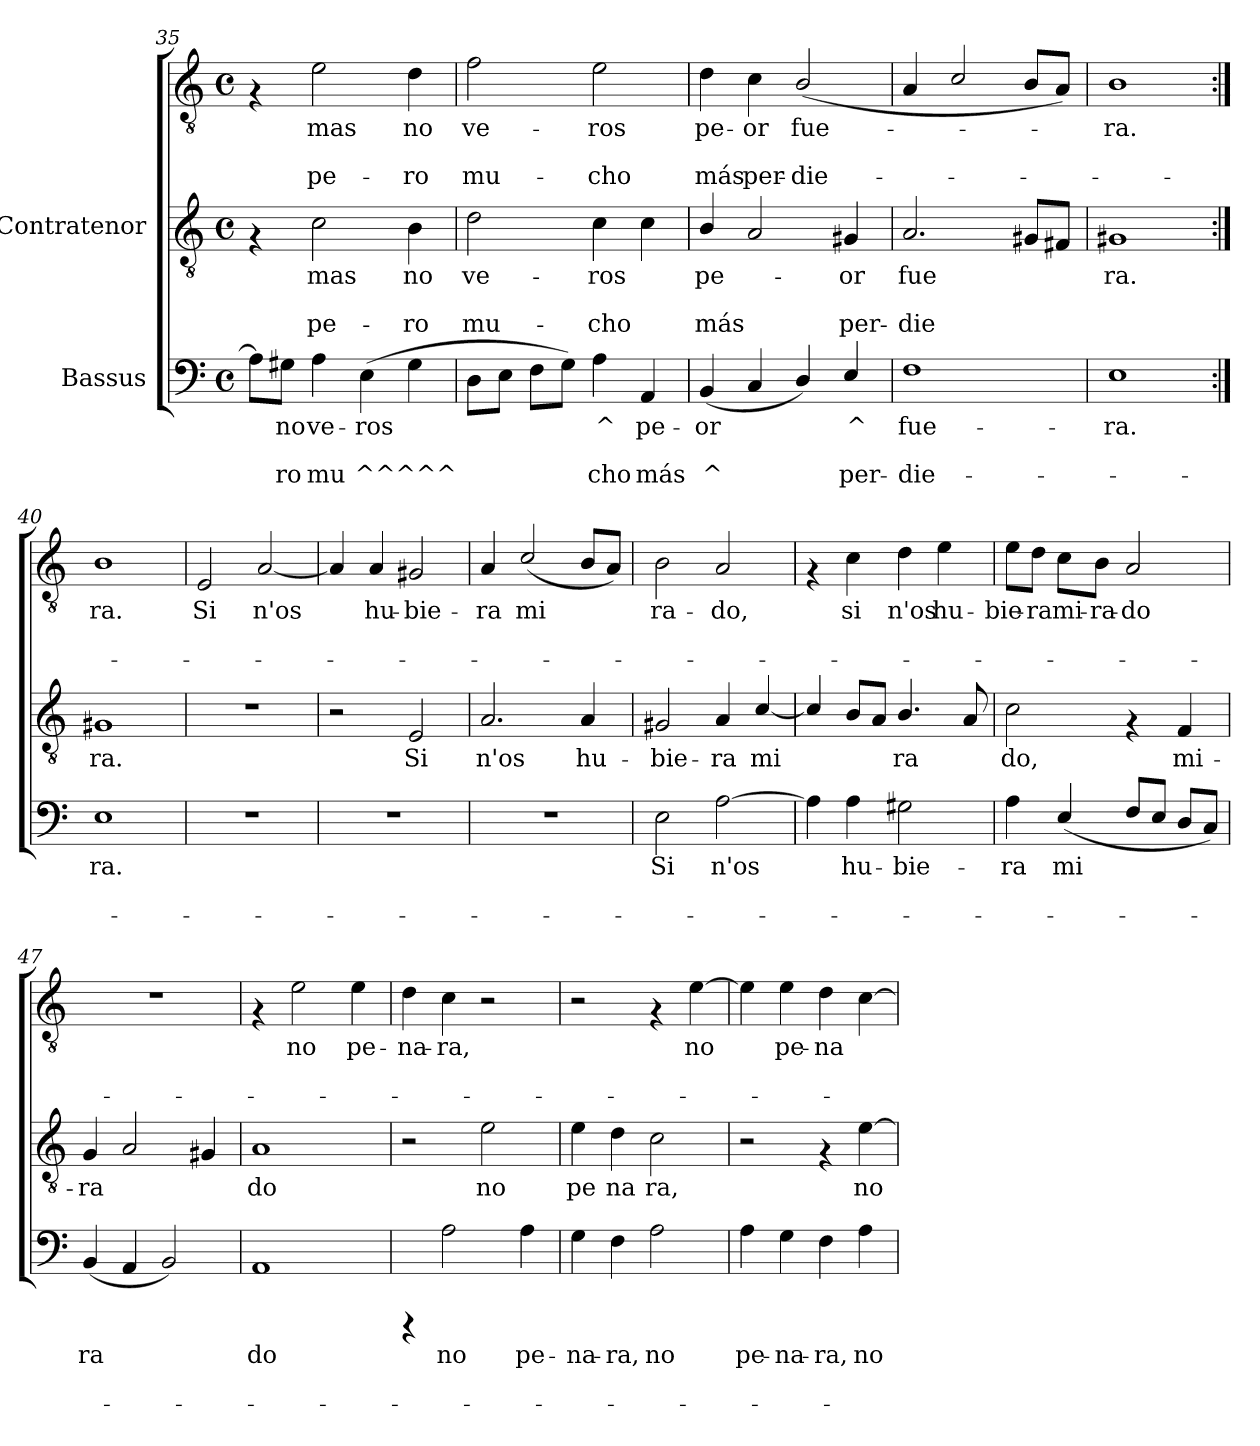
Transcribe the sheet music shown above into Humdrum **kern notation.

**kern	**text	**text	**text	**kern	**text	**text	**text	**kern	**text	**text	**text
*part2	*part2	*part2	*part2	*part1	*part1	*part1	*part1	*part1	*part1	*part1	*part1
*staff3	*staff3	*staff3	*staff3	*staff2	*staff2	*staff2	*staff2	*staff1	*staff1	*staff1	*staff1
*I"Bassus	*	*	*	*I"Contratenor	*	*	*	*	*	*	*
*clefF4	*	*	*	*clefGv2	*	*	*	*clefGv2	*	*	*
*M4/4	*	*	*	*M4/4	*	*	*	*M4/4	*	*	*
*met(c)	*	*	*	*met(c)	*	*	*	*met(c)	*	*	*
=35	=35	=35	=35	=35	=35	=35	=35	=35	=35	=35	=35
!	!LO:LY:b:cj	!	!LO:LY:b:cj	!	!	!	!	!	!	!	!
8A\L]	-	.	.	4rF	.	.	.	4rF	.	.	.
!	!LO:LY:b:cj	!	!LO:LY:b:cj	!	!	!	!	!	!	!	!
8G#X\J	no	.	ro	.	.	.	.	.	.	.	.
!	!LO:LY:b:cj	!	!LO:LY:b:cj	!	!LO:LY:b:cj	!	!LO:LY:b:cj	!	!LO:LY:b:cj	!	!LO:LY:b:cj
4A\	ve-	.	-mu	2c\	mas	.	pe-	2e\	mas	.	pe-
!	!LO:LY:b:cj	!	!LO:LY:b:cj	!	!	!	!	!	!	!	!
(>4E\	ros	.	^^^^^-	.	.	.	.	.	.	.	.
!	!LO:LY:b:cj	!	!LO:LY:b:cj	!	!LO:LY:b:cj	!	!LO:LY:b:cj	!	!LO:LY:b:cj	!	!LO:LY:b:cj
4G#\	-	.	-	4B\	-no	.	ro	4d\	-no	.	ro
=36	=36	=36	=36	=36	=36	=36	=36	=36	=36	=36	=36
!	!LO:LY:b:cj	!	!LO:LY:b:cj	!	!LO:LY:b:cj	!	!LO:LY:b:cj	!	!LO:LY:b:cj	!	!LO:LY:b:cj
8D\L	-	.	.	2d\	ve-	.	-mu-	2f\	ve-	.	-mu-
!	!LO:LY:b:cj	!	!LO:LY:b:cj	!	!	!	!	!	!	!	!
8E\J	.	.	.	.	.	.	.	.	.	.	.
!	!LO:LY:b:cj	!	!LO:LY:b:cj	!	!	!	!	!	!	!	!
8F\L	.	.	.	.	.	.	.	.	.	.	.
!	!LO:LY:b:cj	!	!LO:LY:b:cj	!	!	!	!	!	!	!	!
8G\J)	.	.	.	.	.	.	.	.	.	.	.
!	!LO:LY:b:cj	!	!LO:LY:b:cj	!	!LO:LY:b:cj	!	!LO:LY:b:cj	!	!LO:LY:b:cj	!	!LO:LY:b:cj
4A\	^	.	cho	4c\	-ros	.	cho	2e\	-ros	.	cho
!	!LO:LY:b:cj	!	!LO:LY:b:cj	!	!LO:LY:b:cj	!	!LO:LY:b:cj	!	!	!	!
4AA/	pe-	.	-más	4c\	.	.	.	.	.	.	.
!!LO:LB:g=z
=37	=37	=37	=37	=37	=37	=37	=37	=37	=37	=37	=37
!	!LO:LY:b:cj	!	!LO:LY:b:cj	!	!LO:LY:b:cj	!	!LO:LY:b:cj	!	!LO:LY:b:cj	!	!LO:LY:b:cj
(<4BB/	or	.	^	4B/	-pe-	.	-más	4d\	pe-	.	-más
!	!LO:LY:b:cj	!	!LO:LY:b:cj	!	!LO:LY:b:cj	!	!LO:LY:b:cj	!	!LO:LY:b:cj	!	!LO:LY:b:cj
4C/	.	.	.	2A/	.	.	.	4c\	or	.	per-
!	!LO:LY:b:cj	!	!LO:LY:b:cj	!	!	!	!	!	!LO:LY:b:cj	!	!LO:LY:b:cj
4D/)	.	.	.	.	.	.	.	(<2B/	-fue-	.	-die-
!	!LO:LY:b:cj	!	!LO:LY:b:cj	!	!LO:LY:b:cj	!	!LO:LY:b:cj	!	!	!	!
4E/	^	.	per-	4G#X/	or	.	per-	.	.	.	.
=38	=38	=38	=38	=38	=38	=38	=38	=38	=38	=38	=38
!	!LO:LY:b:cj	!	!LO:LY:b:cj	!	!LO:LY:b:cj	!	!LO:LY:b:cj	!	!	!	!
1F	-fue-	.	-die-	2.A/	-fue-	.	-die-	4A/	.	.	.
.	.	.	.	.	.	.	.	2c/	.	.	.
!	!	!	!	!	!LO:LY:b:cj	!	!LO:LY:b:cj	!	!	!	!
.	.	.	.	8G#X/L	--	.	--	8B/L	.	.	.
!	!	!	!	!	!LO:LY:b:cj	!	!LO:LY:b:cj	!	!	!	!
.	.	.	.	8F#X/J	--	.	--	8A/J)	.	.	.
=39	=39	=39	=39	=39	=39	=39	=39	=39	=39	=39	=39
!	!LO:LY:b:cj	!	!	!	!LO:LY:b:cj	!	!	!	!LO:LY:b:cj	!	!
1E	-ra.	.	.	1G#X	ra.	.	.	1B	-ra.	.	.
=40:|!	=40:|!	=40:|!	=40:|!	=40:|!	=40:|!	=40:|!	=40:|!	=40:|!	=40:|!	=40:|!	=40:|!
!	!LO:LY:b:cj	!	!	!	!LO:LY:b:cj	!	!	!	!LO:LY:b:cj	!	!
1E	ra.	.	.	1G#X	ra.	.	.	1B	ra.	.	.
=41	=41	=41	=41	=41	=41	=41	=41	=41	=41	=41	=41
!	!	!	!	!	!	!	!	!	!LO:LY:b:cj	!	!
1r	.	.	.	1r	.	.	.	2E/	Si	.	.
!	!	!	!	!	!	!	!	!	!LO:LY:b:cj	!	!
.	.	.	.	.	.	.	.	[<2A/	n'os	.	.
=42	=42	=42	=42	=42	=42	=42	=42	=42	=42	=42	=42
!	!	!	!	!	!	!	!	!	!LO:LY:b:cj	!	!
1r	.	.	.	2r	.	.	.	4A/]	.	.	.
!	!	!	!	!	!	!	!	!	!LO:LY:b:cj	!	!
.	.	.	.	.	.	.	.	4A/	hu-	.	.
!	!	!	!	!	!LO:LY:b:cj	!	!	!	!LO:LY:b:cj	!	!
.	.	.	.	2E/	-Si	.	.	2G#X/	-bie-	.	.
=43	=43	=43	=43	=43	=43	=43	=43	=43	=43	=43	=43
!	!	!	!	!	!LO:LY:b:cj	!	!	!	!LO:LY:b:cj	!	!
1r	.	.	.	2.A/	-n'os	.	.	4A/	ra	.	.
!	!	!	!	!	!	!	!	!	!LO:LY:b:cj	!	!
.	.	.	.	.	.	.	.	(<2c/	mi-	.	.
!	!	!	!	!	!LO:LY:b:cj	!	!	!	!LO:LY:b:cj	!	!
.	.	.	.	4A/	hu-	.	.	8B/L	--	.	.
!	!	!	!	!	!	!	!	!	!LO:LY:b:cj	!	!
.	.	.	.	.	.	.	.	8A/J)	--	.	.
!!LO:LB:g=z
=44	=44	=44	=44	=44	=44	=44	=44	=44	=44	=44	=44
!	!LO:LY:b:cj	!	!	!	!LO:LY:b:cj	!	!	!	!LO:LY:b:cj	!	!
2E\	Si	.	.	2G#X/	bie-	.	.	2B\	-ra-	.	.
!	!LO:LY:b:cj	!	!	!	!LO:LY:b:cj	!	!	!	!LO:LY:b:cj	!	!
[>2A\	n'os	.	.	4A/	-ra	.	.	2A/	-do,	.	.
!	!	!	!	!	!LO:LY:b:cj	!	!	!	!	!	!
.	.	.	.	[<4c/	mi-	.	.	.	.	.	.
=45	=45	=45	=45	=45	=45	=45	=45	=45	=45	=45	=45
!	!LO:LY:b:cj	!	!	!	!LO:LY:b:cj	!	!	!	!	!	!
4A\]	.	.	.	4c/]	-	.	.	4rF	.	.	.
!	!LO:LY:b:cj	!	!	!	!LO:LY:b:cj	!	!	!	!LO:LY:b:cj	!	!
4A\	hu-	.	.	8B/L	.	.	.	4c\	-si	.	.
!	!	!	!	!	!LO:LY:b:cj	!	!	!	!	!	!
.	.	.	.	8A/J	.	.	.	.	.	.	.
!	!LO:LY:b:cj	!	!	!	!LO:LY:b:cj	!	!	!	!LO:LY:b:cj	!	!
2G#X\	-bie-	.	.	4.B/	ra-	.	.	4d\	n'os	.	.
!	!	!	!	!	!	!	!	!	!LO:LY:b:cj	!	!
.	.	.	.	.	.	.	.	4e\	hu-	.	.
!	!	!	!	!	!LO:LY:b:cj	!	!	!	!	!	!
.	.	.	.	8A/	--	.	.	.	.	.	.
=46	=46	=46	=46	=46	=46	=46	=46	=46	=46	=46	=46
!	!LO:LY:b:cj	!	!	!	!LO:LY:b:cj	!	!	!	!LO:LY:b:cj	!	!
4A\	-ra	.	.	2c\	do,	.	.	8e\L	-bie-	.	.
!	!	!	!	!	!	!	!	!	!LO:LY:b:cj	!	!
.	.	.	.	.	.	.	.	8d\J	-ra	.	.
!	!LO:LY:b:cj	!	!	!	!	!	!	!	!LO:LY:b:cj	!	!
(<4E/	mi-	.	.	.	.	.	.	8c\L	mi-	.	.
!	!	!	!	!	!	!	!	!	!LO:LY:b:cj	!	!
.	.	.	.	.	.	.	.	8B\J	-ra-	.	.
!	!LO:LY:b:cj	!	!	!	!	!	!	!	!LO:LY:b:cj	!	!
8F/L	--	.	.	4rF	.	.	.	2A/	-do	.	.
!	!LO:LY:b:cj	!	!	!	!	!	!	!	!	!	!
8E/J	--	.	.	.	.	.	.	.	.	.	.
!	!LO:LY:b:cj	!	!	!	!LO:LY:b:cj	!	!	!	!	!	!
8D/L	--	.	.	4F/	mi-	.	.	.	.	.	.
!	!LO:LY:b:cj	!	!	!	!	!	!	!	!	!	!
8C/J)	--	.	.	.	.	.	.	.	.	.	.
=47	=47	=47	=47	=47	=47	=47	=47	=47	=47	=47	=47
!	!LO:LY:b:cj	!	!	!	!LO:LY:b:cj	!	!	!	!	!	!
(<4BB/	-ra-	.	.	4G/	-ra-	.	.	1r	.	.	.
!	!LO:LY:b:cj	!	!	!	!LO:LY:b:cj	!	!	!	!	!	!
4AA/	--	.	.	2A/	--	.	.	.	.	.	.
!	!LO:LY:b:cj	!	!	!	!	!	!	!	!	!	!
2BB/)	--	.	.	.	.	.	.	.	.	.	.
!	!	!	!	!	!LO:LY:b:cj	!	!	!	!	!	!
.	.	.	.	4G#X/	--	.	.	.	.	.	.
=48	=48	=48	=48	=48	=48	=48	=48	=48	=48	=48	=48
!	!LO:LY:b:cj	!	!	!	!LO:LY:b:cj	!	!	!	!	!	!
1AA	-do	.	.	1A	-do	.	.	4rF	.	.	.
!	!	!	!	!	!	!	!	!	!LO:LY:b:cj	!	!
.	.	.	.	.	.	.	.	2e\	-no	.	.
!	!	!	!	!	!	!	!	!	!LO:LY:b:cj	!	!
.	.	.	.	.	.	.	.	4e\	pe-	.	.
!!LO:PB:g=z
=49	=49	=49	=49	=49	=49	=49	=49	=49	=49	=49	=49
!	!	!	!	!	!	!	!	!	!LO:LY:b:cj	!	!
4rCCC	.	.	.	2r	.	.	.	4d\	na-	.	.
!	!LO:LY:b:cj	!	!	!	!	!	!	!	!LO:LY:b:cj	!	!
2A\	no	.	.	.	.	.	.	4c\	-ra,	.	.
!	!	!	!	!	!LO:LY:b:cj	!	!	!	!	!	!
.	.	.	.	2e\	no	.	.	2r	.	.	.
!	!LO:LY:b:cj	!	!	!	!	!	!	!	!	!	!
4A\	pe-	.	.	.	.	.	.	.	.	.	.
=50	=50	=50	=50	=50	=50	=50	=50	=50	=50	=50	=50
!	!LO:LY:b:cj	!	!	!	!LO:LY:b:cj	!	!	!	!	!	!
4G\	-na-	.	.	4e\	pe	.	.	2r	.	.	.
!	!LO:LY:b:cj	!	!	!	!LO:LY:b:cj	!	!	!	!	!	!
4F\	-ra,	.	.	4d\	na	.	.	.	.	.	.
!	!LO:LY:b:cj	!	!	!	!LO:LY:b:cj	!	!	!	!	!	!
2A\	no	.	.	2c\	ra,	.	.	4rF	.	.	.
!	!	!	!	!	!	!	!	!	!LO:LY:b:cj	!	!
.	.	.	.	.	.	.	.	[>4e\	no	.	.
=51	=51	=51	=51	=51	=51	=51	=51	=51	=51	=51	=51
!	!LO:LY:b:cj	!	!	!	!	!	!	!	!LO:LY:b:cj	!	!
4A\	pe-	.	.	2r	.	.	.	4e\]	.	.	.
!	!LO:LY:b:cj	!	!	!	!	!	!	!	!LO:LY:b:cj	!	!
4G\	-na-	.	.	.	.	.	.	4e\	pe-	.	.
!	!LO:LY:b:cj	!	!	!	!	!	!	!	!LO:LY:b:cj	!	!
4F\	-ra,	.	.	4rF	.	.	.	4d\	-na-	.	.
!	!LO:LY:b:cj	!	!	!	!LO:LY:b:cj	!	!	!	!LO:LY:b:cj	!	!
4A\	no	.	.	[>4e\	-no	.	.	[>4c\	--	.	.
=	=	=	=	=	=	=	=	=	=	=	=
*-	*-	*-	*-	*-	*-	*-	*-	*-	*-	*-	*-
